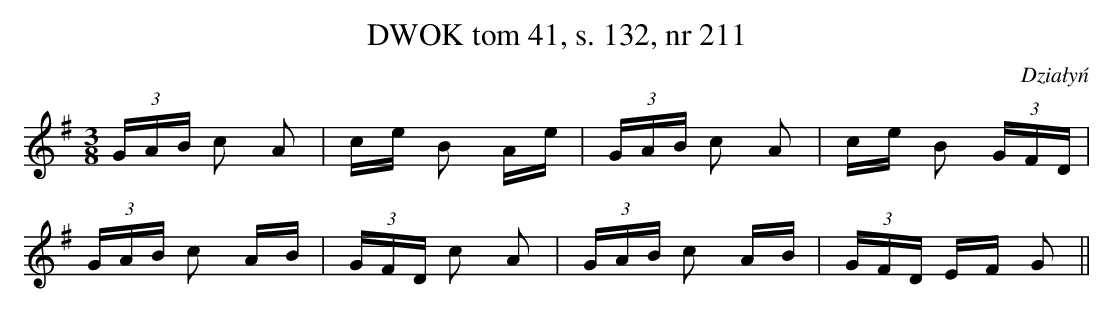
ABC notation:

X:1
T:DWOK tom 41, s. 132, nr 211
O:Działyń
L:1/16
M:3/8
K:G
 (3GAB c2 A2|ce B2 Ae| (3GAB c2 A2|ce B2  (3GFD |
 (3GAB c2 AB| (3GFD c2 A2| (3GAB c2 AB| (3GFD EF G2||
